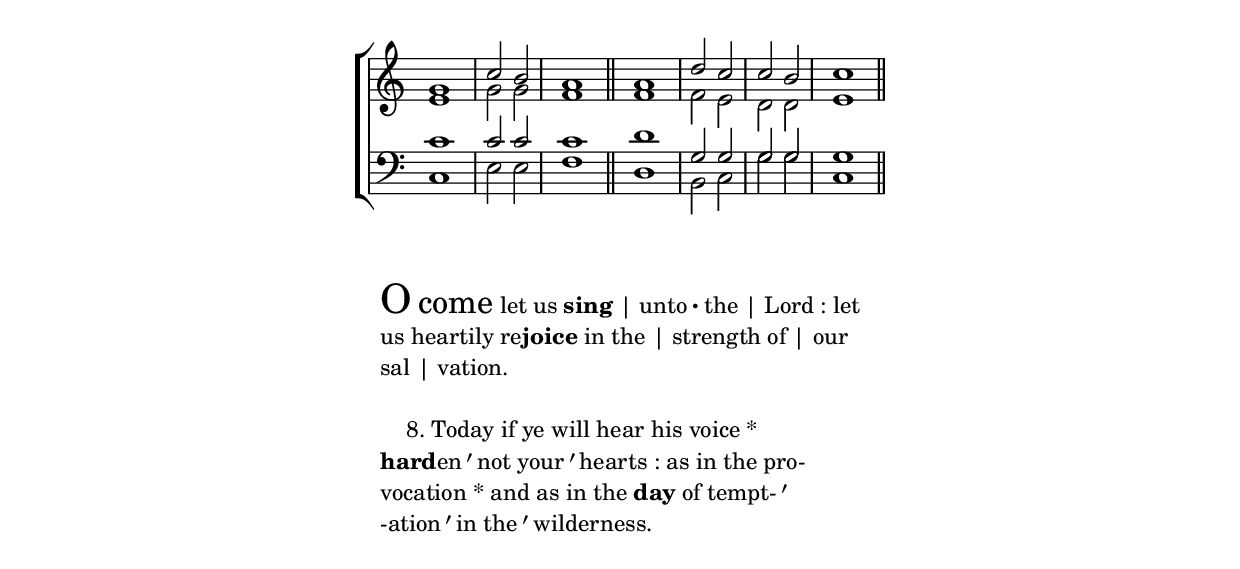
%% DO NOT EDIT this file manually; it is automatically
%% generated from LSR http://lsr.dsi.unimi.it
%% Make any changes in LSR itself, or in Documentation/snippets/new/ ,
%% and then run scripts/auxiliar/makelsr.py
%%
%% This file is in the public domain.
\version "2.17.27"

\header {
  lsrtags = "template, vocal-music"

  texidoc = "
This template shows one way of setting out an Anglican psalm chant. It
also shows how the verses may be added as stand-alone text under the
music.  The two verses are coded in different styles to demonstrate
more possibilities.

"
  doctitle = "Anglican psalm template"
} % begin verbatim


SopranoMusic = \relative g' {
  g1 | c2 b | a1 | \bar "||"
  a1 | d2 c | c b | c1 | \bar "||"
}

AltoMusic = \relative c' {
  e1 | g2 g | f1 |
  f1 | f2 e | d d | e1 |
}

TenorMusic = \relative a {
  c1 | c2 c | c1 |
  d1 | g,2 g | g g | g1 |
}

BassMusic =  \relative c {
  c1 | e2 e | f1 |
  d1 | b2 c | g' g | c,1 |
}

global = {
  \time 2/2
}

dot = \markup {
  \raise #0.7 \musicglyph #"dots.dot"
}

tick = \markup {
  \raise #1 \fontsize #-5 \musicglyph #"scripts.rvarcomma"
}

% Use markup to center the chant on the page
\markup {
  \fill-line {
    \score {  % centered
      <<
        \new ChoirStaff <<
          \new Staff <<
            \global
            \clef "treble"
            \new Voice = "Soprano" <<
              \voiceOne
              \SopranoMusic
            >>
            \new Voice = "Alto" <<
              \voiceTwo
              \AltoMusic
            >>
          >>
          \new Staff <<
            \clef "bass"
            \global
            \new Voice = "Tenor" <<
              \voiceOne
              \TenorMusic
            >>
            \new Voice = "Bass" <<
              \voiceTwo
              \BassMusic
            >>
          >>
        >>
      >>
      \layout {
        \context {
          \Score
          \override SpacingSpanner.base-shortest-duration = #(ly:make-moment 1/2)
        }
        \context {
          \Staff
          \remove "Time_signature_engraver"
        }
      }
    }  % End score
  }
}  % End markup

\markup {
  \fill-line {
    \column {
      \left-align {
        \null \null \null
        \line {
          \fontsize #5 O
          \fontsize #3 come
          let us \bold sing | unto \dot the | Lord : let
        }
        \line {
          us heartily
          \concat { re \bold joice }
          in the | strength of | our
        }
        \line {
          sal | vation.
        }
        \null
        \line {
          \hspace #2.5 8. Today if ye will hear his voice *
        }
        \line {
          \concat { \bold hard en }
          \tick not your \tick hearts : as in the pro-
        }
        \line {
          vocation * and as in the \bold day of tempt- \tick
        }
        \line {
          -ation \tick in the \tick wilderness.
        }
      }
    }
  }
}
